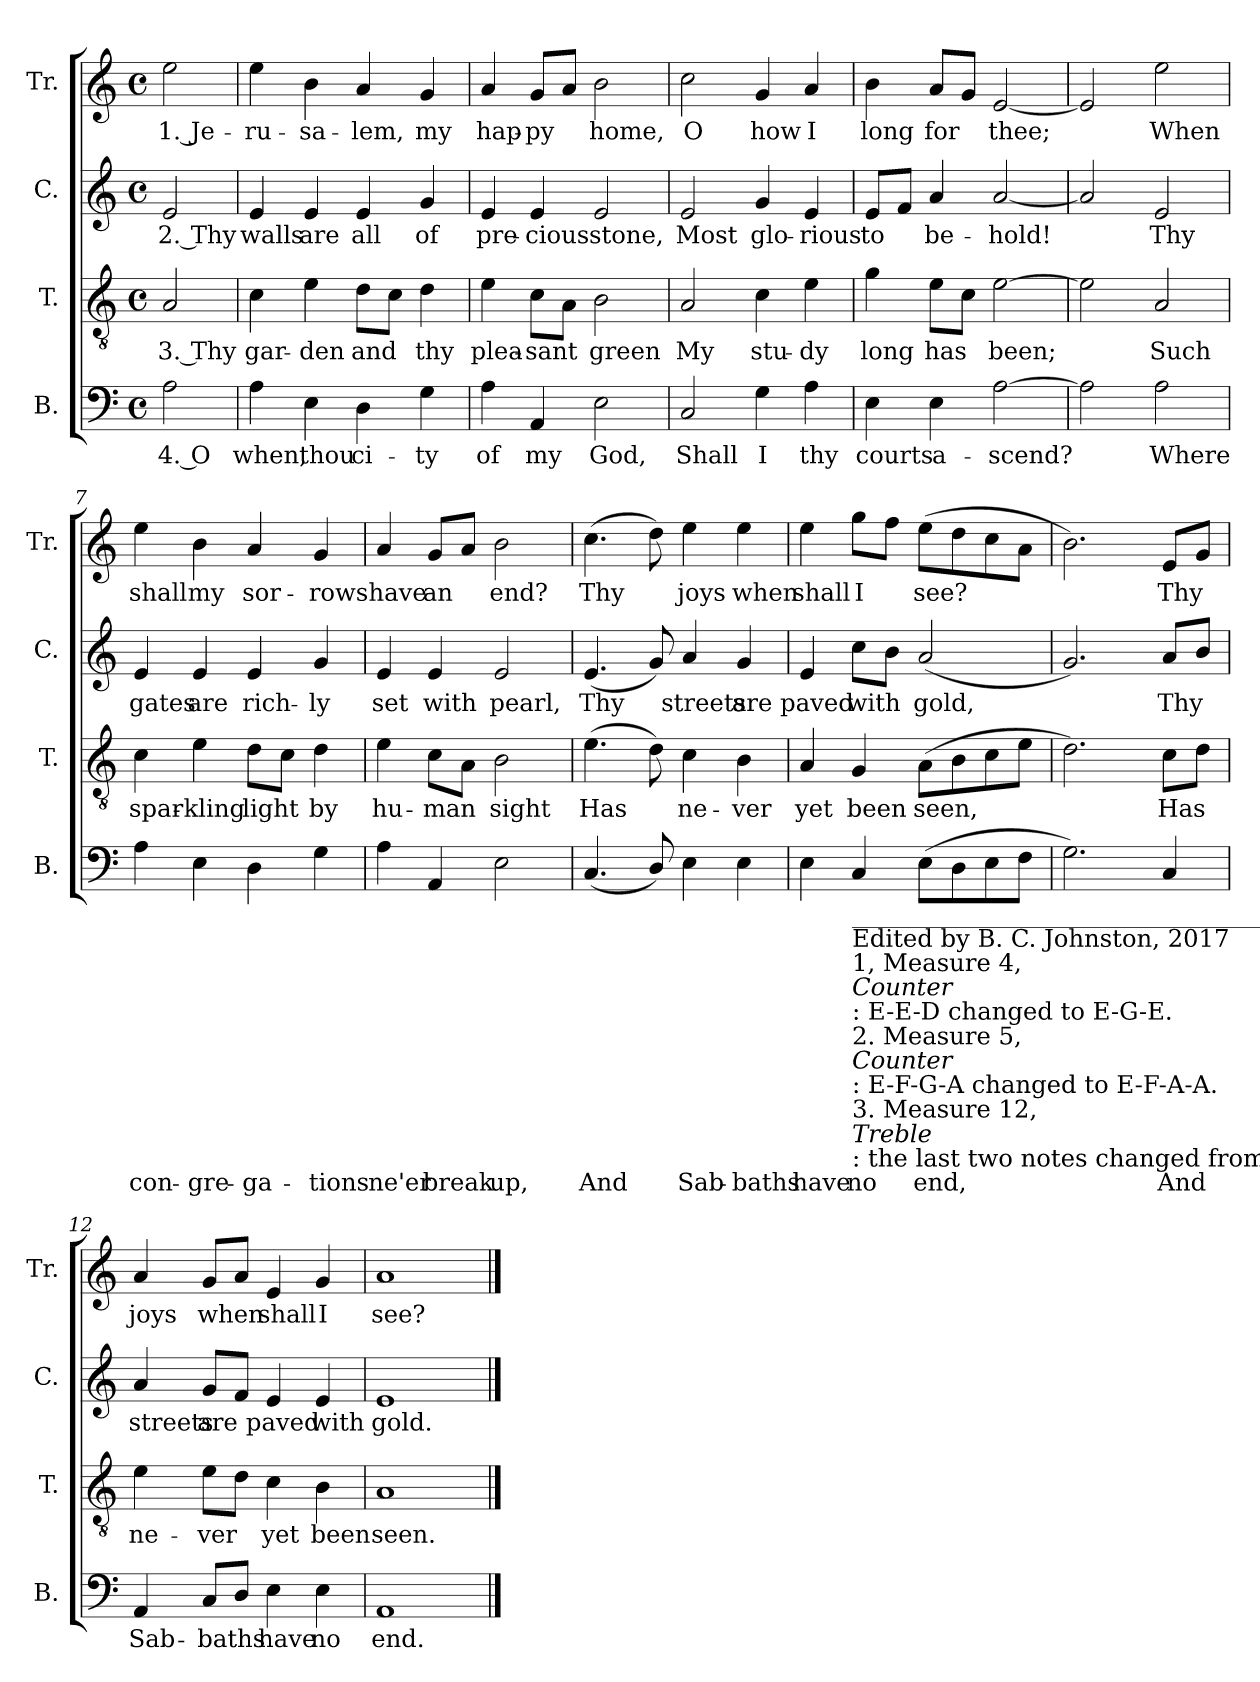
**kern	**text	**kern	**text	**kern	**text	**kern	**text
*part4	*part4	*part3	*part3	*part2	*part2	*part1	*part1
*staff4	*staff4	*staff3	*staff3	*staff2	*staff2	*staff1	*staff1
*I"B.	*	*I"T.	*	*I"C.	*	*I"Tr.	*
*I'B.	*	*I'T.	*	*I'C.	*	*I'Tr.	*
*clefF4	*	*clefGv2	*	*clefG2	*	*clefG2	*
*k[]	*	*k[]	*	*k[]	*	*k[]	*
*M4/4	*	*M4/4	*	*M4/4	*	*M4/4	*
*met(c)	*	*met(c)	*	*met(c)	*	*met(c)	*
*MM120	*	*MM120	*	*MM120	*	*MM120	*
=1	=1	=1	=1	=1	=1	=1	=1
2A\	4. O	2A/	3. Thy	2e/	2. Thy	2ee\	1. Je-
=2	=2	=2	=2	=2	=2	=2	=2
4A\	when,	4c\	gar-	4e/	walls	4ee\	-ru-
4E\	thou	4e\	-den	4e/	are	4b\	-sa-
4D\	ci-	8d\L	and	4e/	all	4a/	-lem,
.	.	8c\J	.	.	.	.	.
4G\	-ty	4d\	thy	4g/	of	4g/	my
=3	=3	=3	=3	=3	=3	=3	=3
4A\	of	4e\	plea-	4e/	pre-	4a/	hap-
4AA/	my	8c\L	-sant	4e/	-cious	8g/L	-py
.	.	8A\J	.	.	.	8a/J	.
2E\	God,	2B\	green	2e/	stone,	2b\	home,
=4	=4	=4	=4	=4	=4	=4	=4
2C/	Shall	2A/	My	2e/	Most	2cc\	O
4G\	I	4c\	stu-	4g/	glo-	4g/	how
4A\	thy	4e\	-dy	4e/	-rious	4a/	I
=5	=5	=5	=5	=5	=5	=5	=5
4E\	courts	4g\	long	8e/L	to	4b\	long
.	.	.	.	8f/J	.	.	.
4E\	a-	8e\L	has	4a/	be-	8a/L	for
.	.	8c\J	.	.	.	8g/J	.
[2A\	-scend?	[2e\	been;	[2a/	-hold!	[2e/	thee;
=6	=6	=6	=6	=6	=6	=6	=6
2A\]	.	2e\]	.	2a/]	.	2e/]	.
2A\	Where	2A/	Such	2e/	Thy	2ee\	When
=7	=7	=7	=7	=7	=7	=7	=7
4A\	con-	4c\	spar-	4e/	gates	4ee\	shall
4E\	-gre-	4e\	-kling	4e/	are	4b\	my
4D\	-ga-	8d\L	light	4e/	rich-	4a/	sor-
.	.	8c\J	.	.	.	.	.
4G\	-tions	4d\	by	4g/	-ly	4g/	-rows
!!LO:LB:g=z
=8	=8	=8	=8	=8	=8	=8	=8
4A\	ne'er	4e\	hu-	4e/	set	4a/	have
4AA/	break	8c\L	-man	4e/	with	8g/L	an
.	.	8A\J	.	.	.	8a/J	.
2E\	up,	2B\	sight	2e/	pearl,	2b\	end?
=9	=9	=9	=9	=9	=9	=9	=9
(4.C/	And	(4.e\	Has	(4.e/	Thy	(4.cc\	Thy
8D/)	.	8d\)	.	8g/)	.	8dd\)	.
4E\	Sab-	4c\	ne-	4a/	streets	4ee\	joys
4E\	-baths	4B\	-ver	4g/	are	4ee\	when
=10	=10	=10	=10	=10	=10	=10	=10
4E\	have	4A/	yet	4e/	paved	4ee\	shall
!LO:TX:b:t=________________________________________________________	!	!	!	!	!	!	!
!LO:TX:b:t=Edited by B. C. Johnston, 2017	!	!	!	!	!	!	!
!LO:TX:b:t=1, Measure 4,	!	!	!	!	!	!	!
!LO:TX:b:i:t=Counter	!	!	!	!	!	!	!
!LO:TX:b:t=&colon; E-E-D changed to E-G-E.	!	!	!	!	!	!	!
!LO:TX:b:t=2. Measure 5,	!	!	!	!	!	!	!
!LO:TX:b:i:t=Counter	!	!	!	!	!	!	!
!LO:TX:b:t=&colon; E-F-G-A changed to E-F-A-A.	!	!	!	!	!	!	!
!LO:TX:b:t=3. Measure 12,	!	!	!	!	!	!	!
!LO:TX:b:i:t=Treble	!	!	!	!	!	!	!
!LO:TX:b:t=&colon; the last two notes changed from eighth-notes E-F to quarter-notes E-G.	!	!	!	!	!	!	!
4C/	no	4G/	been	8cc\L	with	8gg\L	I
.	.	.	.	8b\J	.	8ff\J	.
(8E\L	end,	(8A\L	seen,	(2a/	gold,	(8ee\L	see?
8D\	.	8B\	.	.	.	8dd\	.
8E\	.	8c\	.	.	.	8cc\	.
8F\J	.	8e\J	.	.	.	8a\J	.
=11	=11	=11	=11	=11	=11	=11	=11
2.G\)	.	2.d\)	.	2.g/)	.	2.b\)	.
4C/	And	8c\L	Has	8a/L	Thy	8e/L	Thy
.	.	8d\J	.	8b/J	.	8g/J	.
=12	=12	=12	=12	=12	=12	=12	=12
4AA/	Sab-	4e\	ne-	4a/	streets	4a/	joys
8C/L	-baths	8e\L	-ver	8g/L	are	8g/L	when
8D/J	.	8d\J	.	8f/J	.	8a/J	.
4E\	have	4c\	yet	4e/	paved	4e/	shall
4E\	no	4B\	been	4e/	with	4g/	I
=13	=13	=13	=13	=13	=13	=13	=13
1AA	end.	1A	seen.	1e	gold.	1a	see?
==	==	==	==	==	==	==	==
*-	*-	*-	*-	*-	*-	*-	*-
